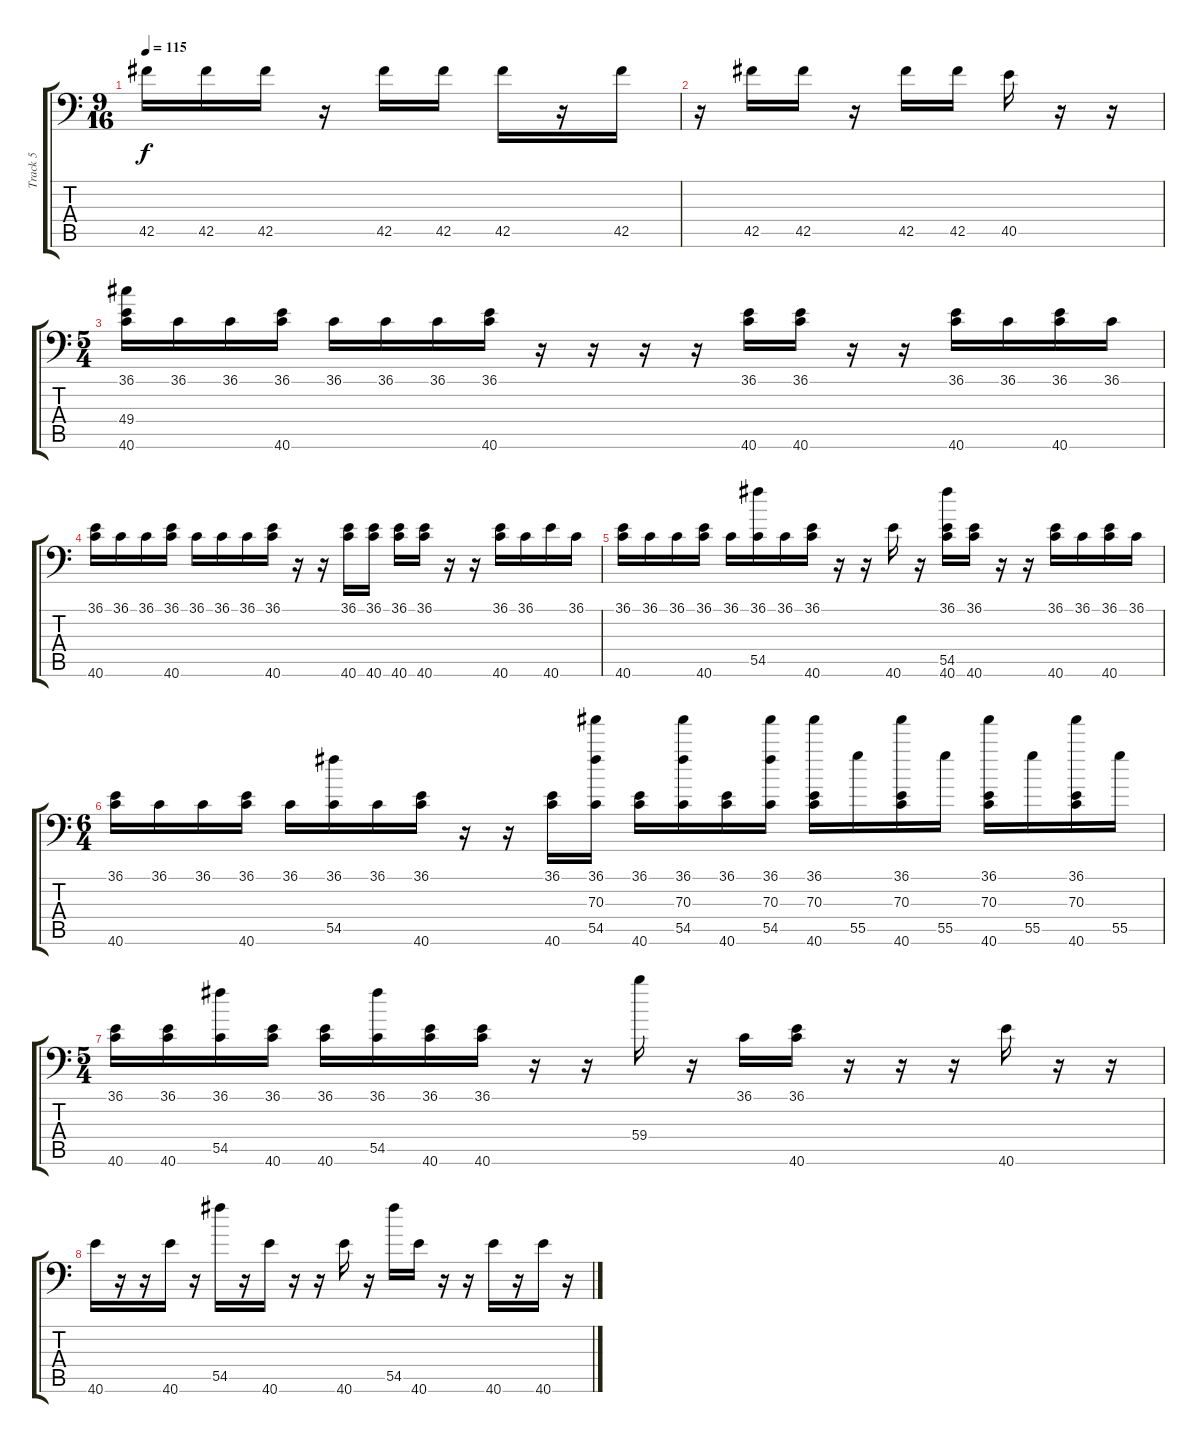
\track ("Track 5" "Track 5") {instrument acousticgrandpiano}
\staff {score tabs}
\tuning (C-1 C-1 C-1 C-1 C-1 C-1) {hide}
\ts (9 16)
\tempo 115
\clef f4
\ks c
42.5.16{dy f} 42.5.16 42.5.16 r.16 42.5.16 42.5.16 42.5.16 r.16 42.5.16 |
r.16 42.5.16 42.5.16 r.16 42.5.16 42.5.16 40.5.16 r.16 r.16 |
\ts (5 4)
(36.1 49.4 40.6).16 36.1.16 36.1.16 (36.1 40.6).16 36.1.16 36.1.16 36.1.16 (36.1 40.6).16 r.16 r.16 r.16 r.16 (36.1 40.6).16 (36.1 40.6).16 r.16 r.16 (36.1 40.6).16 36.1.16 (36.1 40.6).16 36.1.16 |
(36.1 40.6).16 36.1.16 36.1.16 (36.1 40.6).16 36.1.16 36.1.16 36.1.16 (36.1 40.6).16 r.16 r.16 (36.1 40.6).16 (36.1 40.6).16 (36.1 40.6).16 (36.1 40.6).16 r.16 r.16 (36.1 40.6).16 36.1.16 40.6.16 36.1.16 |
(36.1 40.6).16 36.1.16 36.1.16 (36.1 40.6).16 36.1.16 (36.1 54.5).16 36.1.16 (36.1 40.6).16 r.16 r.16 40.6.16 r.16 (36.1 54.5 40.6).16 (36.1 40.6).16 r.16 r.16 (36.1 40.6).16 36.1.16 (36.1 40.6).16 36.1.16 |
\ts (6 4)
(36.1 40.6).16 36.1.16 36.1.16 (36.1 40.6).16 36.1.16 (36.1 54.5).16 36.1.16 (36.1 40.6).16 r.16 r.16 (36.1 40.6).16 (36.1 70.3 54.5).16 (36.1 40.6).16 (36.1 70.3 54.5).16 (36.1 40.6).16 (36.1 70.3 54.5).16 (36.1 70.3 40.6).16 55.5.16 (36.1 70.3 40.6).16 55.5.16 (36.1 70.3 40.6).16 55.5.16 (36.1 70.3 40.6).16 55.5.16 |
\ts (5 4)
(36.1 40.6).16 (36.1 40.6).16 (36.1 54.5).16 (36.1 40.6).16 (36.1 40.6).16 (36.1 54.5).16 (36.1 40.6).16 (36.1 40.6).16 r.16 r.16 59.4.16 r.16 36.1.16 (36.1 40.6).16 r.16 r.16 r.16 40.6.16 r.16 r.16 |
40.6.16 r.16 r.16 40.6.16 r.16 54.5.16 r.16 40.6.16 r.16 r.16 40.6.16 r.16 54.5.16 40.6.16 r.16 r.16 40.6.16 r.16 40.6.16 r.16
